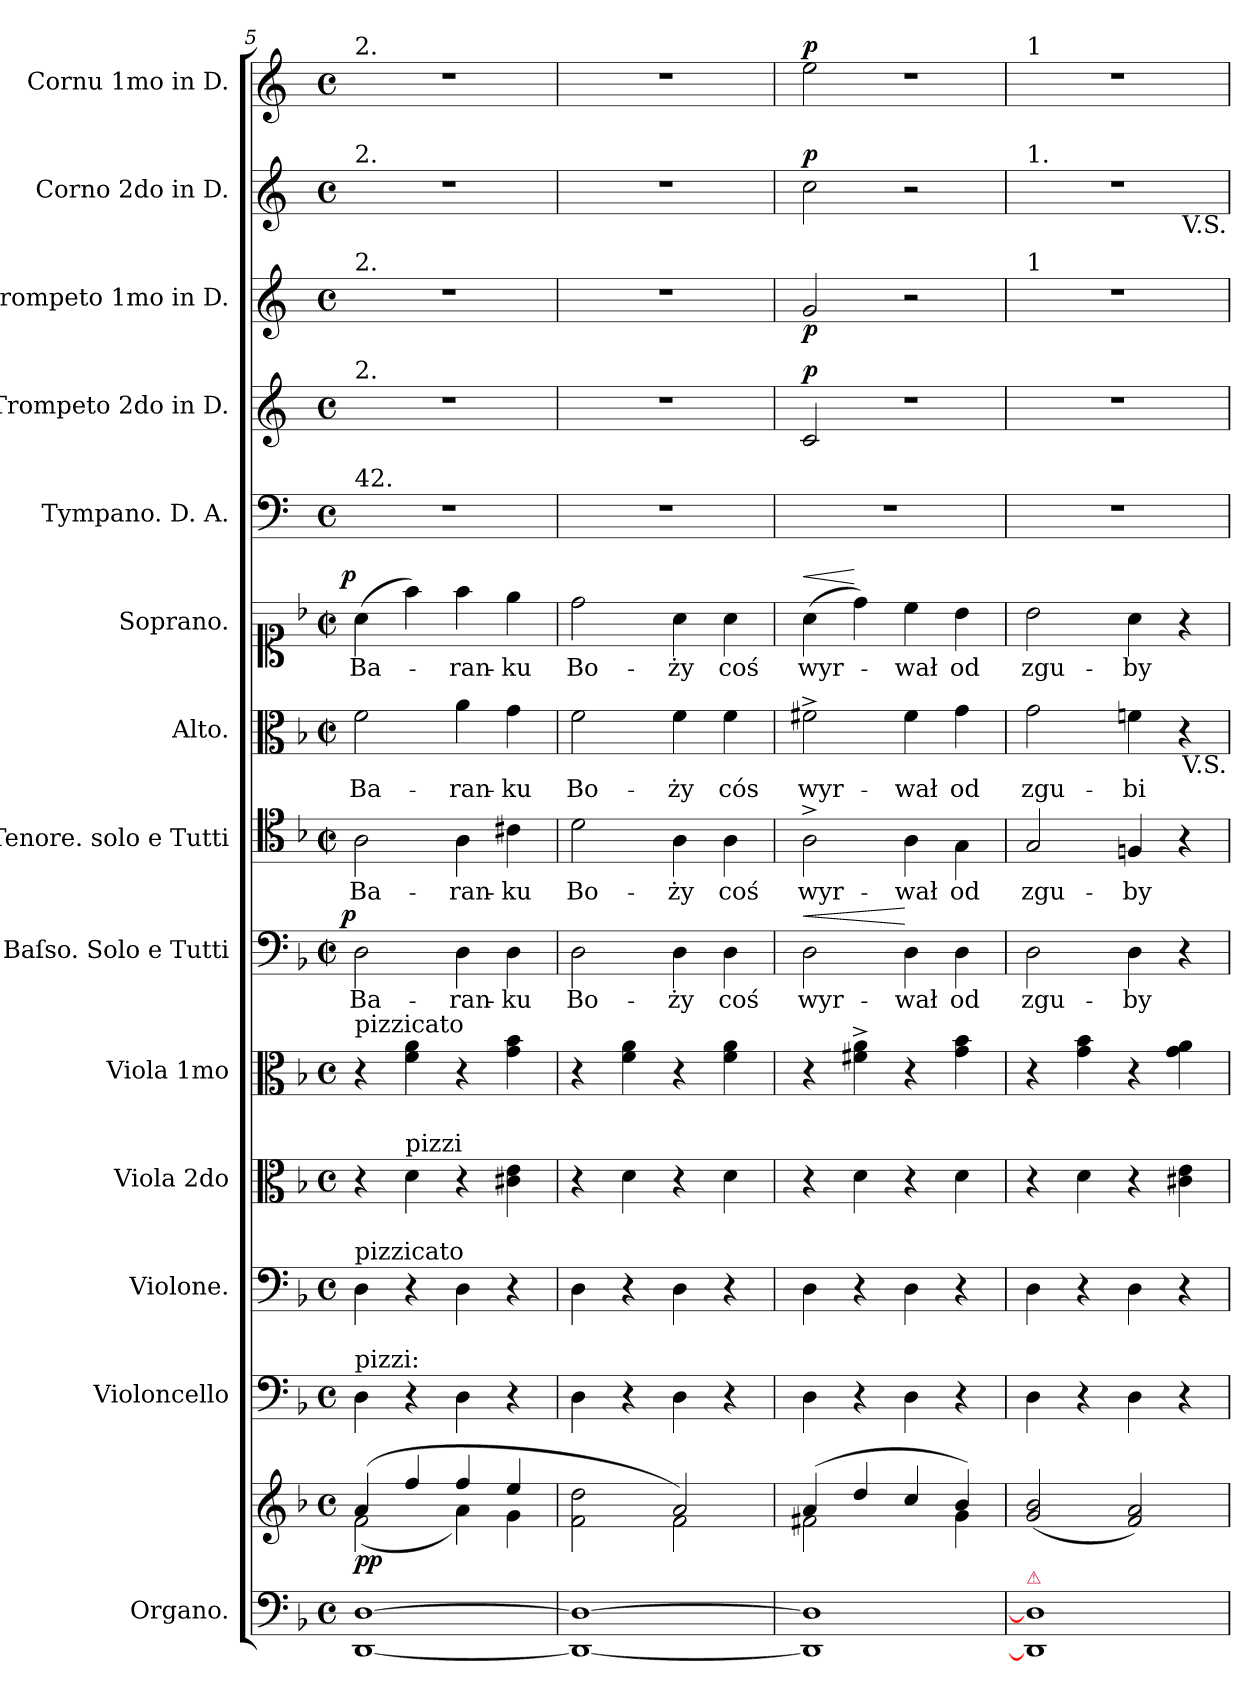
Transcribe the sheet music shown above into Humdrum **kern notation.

**kern	**kern	**dynam	**kern	**kern	**kern	**kern	**kern	**text	**dynam	**kern	**text	**dynam	**kern	**text	**dynam	**kern	**text	**dynam	**kern	**kern	**dynam	**kern	**dynam	**kern	**dynam	**kern	**dynam
*part14	*part14	*part14	*part13	*part12	*part11	*part10	*part9	*part9	*part9	*part8	*part8	*part8	*part7	*part7	*part7	*part6	*part6	*part6	*part5	*part4	*part4	*part3	*part3	*part2	*part2	*part1	*part1
*staff15	*staff14	*staff14/15	*staff13	*staff12	*staff11	*staff10	*staff9	*staff9	*staff9	*staff8	*staff8	*staff8	*staff7	*staff7	*staff7	*staff6	*staff6	*staff6	*staff5	*staff4	*staff4	*staff3	*staff3	*staff2	*staff2	*staff1	*staff1
*I"Organo.	*	*	*I"Violoncello	*I"Violone.	*I"Viola 2do	*I"Viola 1mo	*I"Baſso. Solo e Tutti	*	*	*I"Tenore. solo e Tutti	*	*	*I"Alto.	*	*	*I"Soprano.	*	*	*I"Tympano. D. A.	*I"Trompeto 2do in D.	*	*I"Trompeto 1mo in D.	*	*I"Corno 2do in D.	*	*I"Cornu 1mo in D.	*
*I'org	*	*	*I'Vlc	*I'vlne	*I'vla 2	*I'vla 1	*I'B	*	*	*I'T	*	*	*I'A	*	*	*I'S	*	*	*	*I'tr 2 in D	*	*I'tr 1 in D	*	*I'cor 2 in D	*	*I'cor 1 in D	*
*clefF4	*clefG2	*	*clefF4	*clefF4	*clefC3	*clefC3	*clefF4	*	*	*clefC4	*	*	*clefC3	*	*	*clefC1	*	*	*clefF4	*clefG2	*	*clefG2	*	*clefG2	*	*clefG2	*
*	*	*	*	*	*	*	*	*	*	*	*	*	*	*	*	*	*	*	*	*ITrd-1c-2	*	*ITrd-1c-2	*	*ITrd6c10	*	*ITrd6c10	*
*k[b-]	*k[b-]	*	*k[b-]	*k[b-]	*k[b-]	*k[b-]	*k[b-]	*	*	*k[b-]	*	*	*k[b-]	*	*	*k[b-]	*	*	*k[]	*k[f#c#]	*	*k[f#c#]	*	*k[f#c#]	*	*k[f#c#]	*
*M4/4	*M4/4	*	*M4/4	*M4/4	*M4/4	*M4/4	*M4/4	*	*	*M4/4	*	*	*M4/4	*	*	*M4/4	*	*	*M4/4	*M4/4	*	*M4/4	*	*M4/4	*	*M4/4	*
*met(c)	*met(c)	*	*met(c)	*met(c)	*met(c)	*met(c)	*met(c|)	*	*	*met(c|)	*	*	*met(c|)	*	*	*met(c|)	*	*	*met(c)	*met(c)	*	*met(c)	*	*met(c)	*	*met(c)	*
=5	=5	=5	=5	=5	=5	=5	=5	=5	=5	=5	=5	=5	=5	=5	=5	=5	=5	=5	=5	=5	=5	=5	=5	=5	=5	=5	=5
*	*^	*	*	*	*	*	*	*	*	*	*	*	*	*	*	*	*	*	*	*	*	*	*	*	*	*	*
!	!	!	!	!	!	!	!	!	!	!	!	!	!	!	!	!	!	!	!	!	!	!	!	!	!	!	!LO:TX:a:t=2.	!
!	!	!	!	!	!	!	!	!	!	!	!	!	!	!	!	!	!	!	!	!	!	!	!	!	!LO:TX:a:t=2.	!	!	!
!	!	!	!	!	!	!	!	!	!	!	!	!	!	!	!	!	!	!	!	!	!	!	!LO:TX:a:t=2.	!	!	!	!	!
!	!	!	!	!	!	!	!	!	!	!	!	!	!	!	!	!	!	!	!	!	!LO:TX:a:t=2.	!	!	!	!	!	!	!
!	!	!	!	!	!	!	!	!	!	!	!	!	!	!	!	!	!	!	!	!LO:TX:a:t=42.	!	!	!	!	!	!	!	!
!	!	!	!	!	!	!	!LO:TX:a:t=pizzicato	!	!	!	!	!	!	!	!	!	!	!	!	!	!	!	!	!	!	!	!	!
!	!	!	!	!	!LO:TX:a:t=pizzicato	!	!	!	!	!	!	!	!	!	!	!	!	!	!	!	!	!	!	!	!	!	!	!
!	!	!	!	!LO:TX:a:t=pizzi&colon;	!	!	!	!	!	!	!	!	!	!	!	!	!	!	!	!	!	!	!	!	!	!	!	!
!	!	!	!	!	!	!	!	!	!	!LO:DY:a:rj	!	!	!LO:DY:a:rj	!	!	!LO:DY:a:rj	!	!	!LO:DY:b:rj	!	!	!	!	!	!	!	!	!
[1DD [1D	(4a/	(2f\	pp	4D\	4D\	4r	4r	2D\	Ba-	p	2A\	Ba-	p&colon;	2f\	Ba-	p&colon;	(4a\	Ba-	p	1r	1r	.	1r	.	1r	.	1r	.
!	!	!	!	!	!	!LO:TX:a:t=pizzi	!	!	!	!	!	!	!	!	!	!	!	!	!	!	!	!	!	!	!	!	!	!
.	4ff/	.	.	4r	4r	4d\	4f\ 4a\	.	.	.	.	.	.	.	.	.	4ff\)	.	.	.	.	.	.	.	.	.	.	.
.	4ff/	4a\)	.	4D\	4D\	4r	4r	4D\	-ran-	.	4A\	-ran-	.	4a\	-ran-	.	4ff\	-ran-	.	.	.	.	.	.	.	.	.	.
.	4ee/	4g\	.	4r	4r	4c#X\ 4e\	4g\ 4b-\	4D\	-ku	.	4c#X\	-ku	.	4g\	-ku	.	4ee\	-ku	.	.	.	.	.	.	.	.	.	.
=6	=6	=6	=6	=6	=6	=6	=6	=6	=6	=6	=6	=6	=6	=6	=6	=6	=6	=6	=6	=6	=6	=6	=6	=6	=6	=6	=6	=6
1DD_ 1D_	2f\ 2dd\	2ryy	.	4D\	4D\	4r	4r	2D\	Bo-	.	2d\	Bo-	.	2f\	Bo-	.	2dd\	Bo-	.	1r	1r	.	1r	.	1r	.	1r	.
.	.	.	.	4r	4r	4d\	4f\ 4a\	.	.	.	.	.	.	.	.	.	.	.	.	.	.	.	.	.	.	.	.	.
.	2a/)	2f\	.	4D\	4D\	4r	4r	4D\	-ży	.	4A\	-ży	.	4f\	-ży	.	4a\	-ży	.	.	.	.	.	.	.	.	.	.
.	.	.	.	4r	4r	4d\	4f\ 4a\	4D\	coś	.	4A\	coś	.	4f\	cós	.	4a\	coś	.	.	.	.	.	.	.	.	.	.
=7	=7	=7	=7	=7	=7	=7	=7	=7	=7	=7	=7	=7	=7	=7	=7	=7	=7	=7	=7	=7	=7	=7	=7	=7	=7	=7	=7	=7
!	!	!	!	!	!	!	!	!	!	!LO:HP:a	!	!	!	!	!	!	!	!	!LO:HP:a	!	!	!LO:DY:a	!	!	!	!LO:DY:a	!	!LO:DY:a
1DD] 1D]	(4a/	2f#X\	.	4D\	4D\	4r	4r	2D\	wyr-	<	2A^\	wyr-	.	2f#X^\	wyr-	.	(4a\	wyr-	<	1r	2d/	p	2a/	p	2d\	p	2f#\	p
.	4dd/	.	.	4r	4r	4d\	4f#X^\ 4a^\	.	.	.	.	.	.	.	.	.	4dd\)	.	[	.	.	.	.	.	.	.	.	.
!	!	!	!	!	!	!	!	!	!	!	!	!	!	!	!	!	!	!	!	!	!LO:N:vis=1	!	!	!	!	!	!LO:N:vis=1	!
.	4cc/	4ryy	.	4D\	4D\	4r	4r	4D\	-wał	[	4A\	-wał	.	4f#\	-wał	.	4cc\	-wał	.	.	2r	.	2r	.	2r	.	2r	.
.	4b-/)	4g\	.	4r	4r	4d\	4g\ 4b-\	4D\	od	.	4G\	od	.	4g\	od	.	4b-\	od	.	.	.	.	.	.	.	.	.	.
=8	=8	=8	=8	=8	=8	=8	=8	=8	=8	=8	=8	=8	=8	=8	=8	=8	=8	=8	=8	=8	=8	=8	=8	=8	=8	=8	=8	=8
!	!	!	!	!	!	!	!	!	!	!	!	!	!	!	!	!	!	!	!	!	!	!	!	!	!	!	!LO:TX:a:t=1	!
!	!	!	!	!	!	!	!	!	!	!	!	!	!	!	!	!	!	!	!	!	!	!	!	!	!LO:TX:a:t=1.	!	!	!
!	!	!	!	!	!	!	!	!	!	!	!	!	!	!	!	!	!	!	!	!	!	!	!LO:TX:a:t=1	!	!	!	!	!
!LO:TX:a:color=crimson:t=⚠	!	!	!	!	!	!	!	!	!	!	!	!	!	!	!	!	!	!	!	!	!	!	!	!	!	!	!	!
!	!	!	!	!	!	!	!	!	!	!	!	!	!	!	!	!	!	!	!	!	!LO:N:vis=2	!	!LO:N:vis=2	!	!	!	!LO:N:vis=2	!
*	*v	*v	*	*	*	*	*	*	*	*	*	*	*	*	*	*	*	*	*	*	*	*	*	*	*	*	*	*
1DD] 1D]	(>2g/ 2b-/	.	4D\	4D\	4r	4r	2D\	zgu-	.	2G/	zgu-	.	2g\	zgu-	.	2b-\	zgu-	.	1r	1r	.	1r	.	1r	.	1r	.
.	.	.	4r	4r	4d\	4g\ 4b-\	.	.	.	.	.	.	.	.	.	.	.	.	.	.	.	.	.	.	.	.	.
.	2f/ 2a/)	.	4D\	4D\	4r	4r	4D\	-by	.	4Fn/	-by	.	4fn\	-bi	.	4a\	-by	.	.	.	.	.	.	.	.	.	.
.	.	.	4r	4r	4c#X\ 4e\	4g\ 4a\	4r	.	.	4r	.	.	4r	.	.	4r	.	.	.	.	.	.	.	.	.	.	.
!	!	!	!	!	!	!	!	!	!	!	!	!	!	!	!	!	!	!	!	!	!	!	!	!LO:TX:b:rj:t=V.S.	!	!	!
!	!	!	!	!	!	!	!	!	!	!	!	!	!LO:TX:b:t=V.S.	!	!	!	!	!	!	!	!	!	!	!	!	!	!
=	=	=	=	=	=	=	=	=	=	=	=	=	=	=	=	=	=	=	=	=	=	=	=	=	=	=	=
*-	*-	*-	*-	*-	*-	*-	*-	*-	*-	*-	*-	*-	*-	*-	*-	*-	*-	*-	*-	*-	*-	*-	*-	*-	*-	*-	*-
